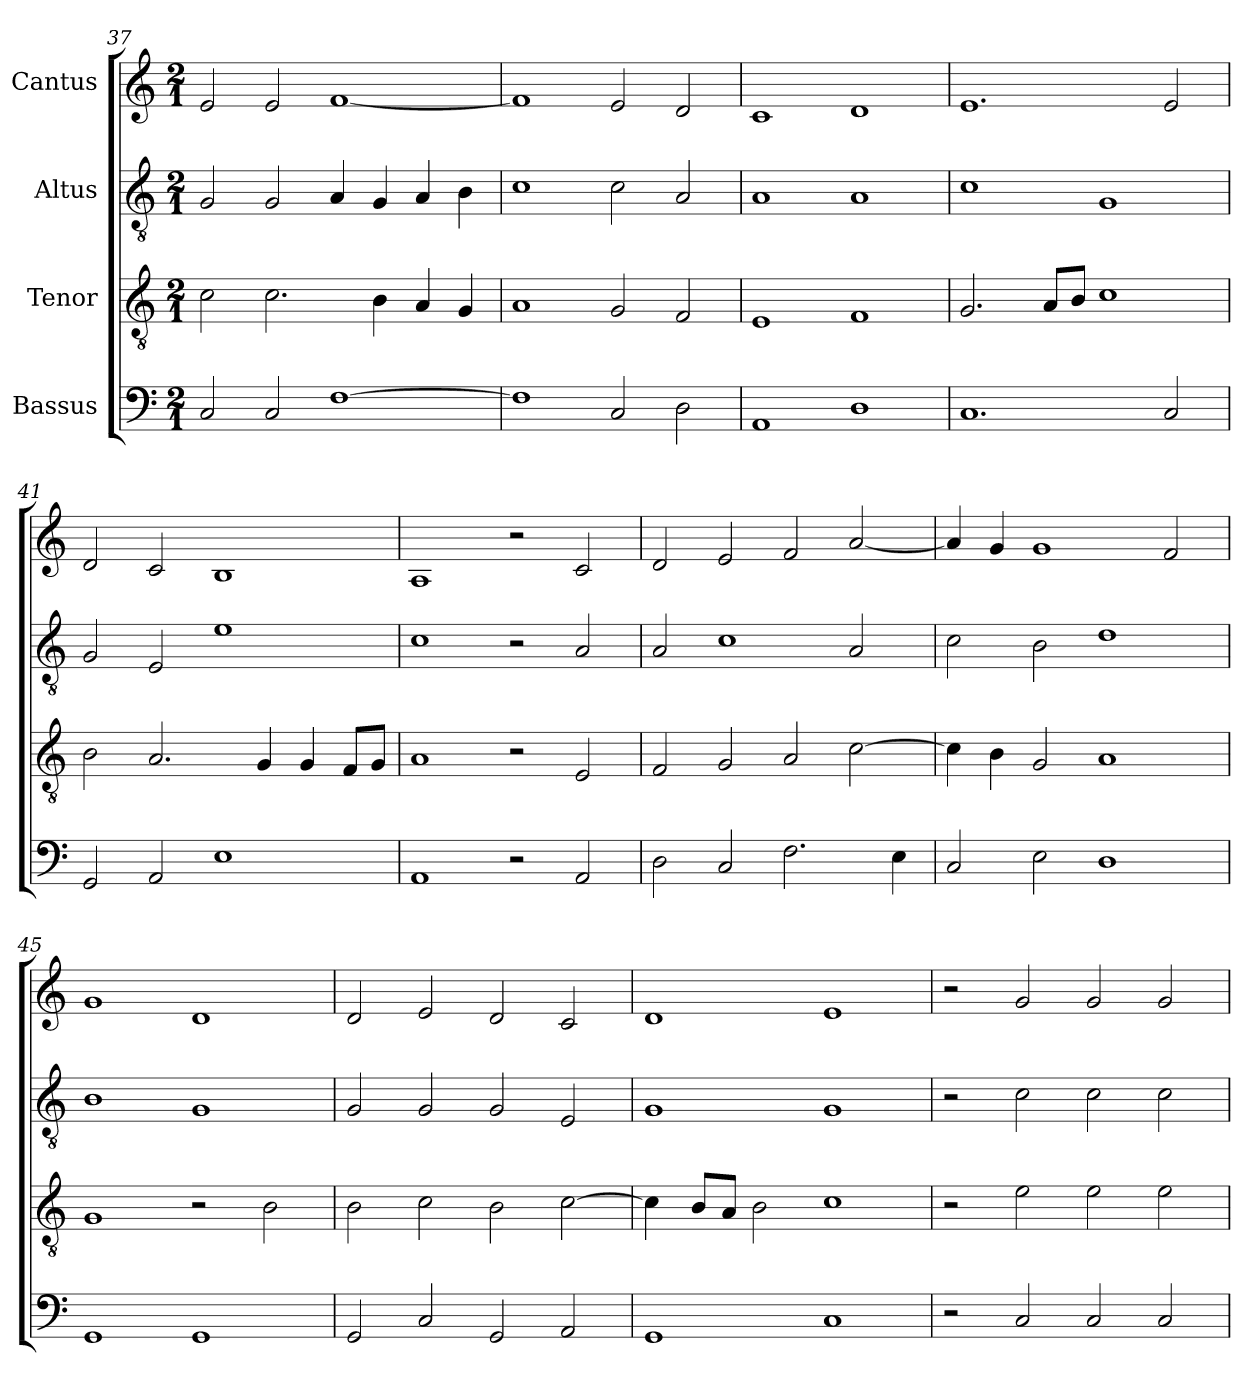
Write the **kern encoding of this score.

**kern	**kern	**kern	**kern
*part4	*part3	*part2	*part1
*staff4	*staff3	*staff2	*staff1
*I"Bassus	*I"Tenor	*I"Altus	*I"Cantus
*clefF4	*clefGv2	*clefGv2	*clefG2
*	*ITrd7c12	*ITrd7c12	*
*k[]	*k[]	*k[]	*k[]
*C:	*C:	*C:	*C:
*M2/1	*M2/1	*M2/1	*M2/1
=37	=37	=37	=37
2Ci/	2Ci\	2GGi/	2ei/
2Ci/	2.Ci\	2GGi/	2ei/
[>1Fi	.	4AAi/	[<1fi
.	4BBi\	4GGi/	.
.	4AAi/	4AAi/	.
.	4GGi/	4BBi\	.
=38	=38	=38	=38
1Fi]	1AAi	1Ci	1fi]
2Ci/	2GGi/	2Ci\	2ei/
2Di\	2FFi/	2AAi/	2di/
=39	=39	=39	=39
1AAi	1EEi	1AAi	1ci
1Di	1FFi	1AAi	1di
=40	=40	=40	=40
1.Ci	2.GGi/	1Ci	1.ei
.	8AAi/L	.	.
.	8BBi/J	.	.
.	1Ci	1GGi	.
2Ci/	.	.	2ei/
=41	=41	=41	=41
2GGi/	2BBi\	2GGi/	2di/
2AAi/	2.AAi/	2EEi/	2ci/
1Ei	.	1Ei	1Bi
.	4GGi/	.	.
.	4GGi/	.	.
.	8FFi/L	.	.
.	8GGi/J	.	.
!!LO:LB:g=z
=42	=42	=42	=42
1AAi	1AAi	1Ci	1Ai
2r	2r	2r	2r
2AAi/	2EEi/	2AAi/	2ci/
=43	=43	=43	=43
2Di\	2FFi/	2AAi/	2di/
2Ci/	2GGi/	1Ci	2ei/
2.Fi\	2AAi/	.	2fi/
.	[>2Ci\	2AAi/	[<2ai/
4Ei\	.	.	.
=44	=44	=44	=44
2Ci/	4Ci\]	2Ci\	4ai/]
.	4BBi\	.	4gi/
2Ei\	2GGi/	2BBi\	1gi
1Di	1AAi	1Di	.
.	.	.	2fi/
=45	=45	=45	=45
1GGi	1GGi	1BBi	1gi
1GGi	2r	1GGi	1di
.	2BBi\	.	.
=46	=46	=46	=46
2GGi/	2BBi\	2GGi/	2di/
2Ci/	2Ci\	2GGi/	2ei/
2GGi/	2BBi\	2GGi/	2di/
2AAi/	[>2Ci\	2EEi/	2ci/
=47	=47	=47	=47
1GGi	4Ci\]	1GGi	1di
.	8BBi/L	.	.
.	8AAi/J	.	.
.	2BBi\	.	.
1Ci	1Ci	1GGi	1ei
!!LO:LB:g=z
=48	=48	=48	=48
2r	2r	2r	2r
2Ci/	2Ei\	2Ci\	2gi/
2Ci/	2Ei\	2Ci\	2gi/
2Ci/	2Ei\	2Ci\	2gi/
=	=	=	=
*-	*-	*-	*-
